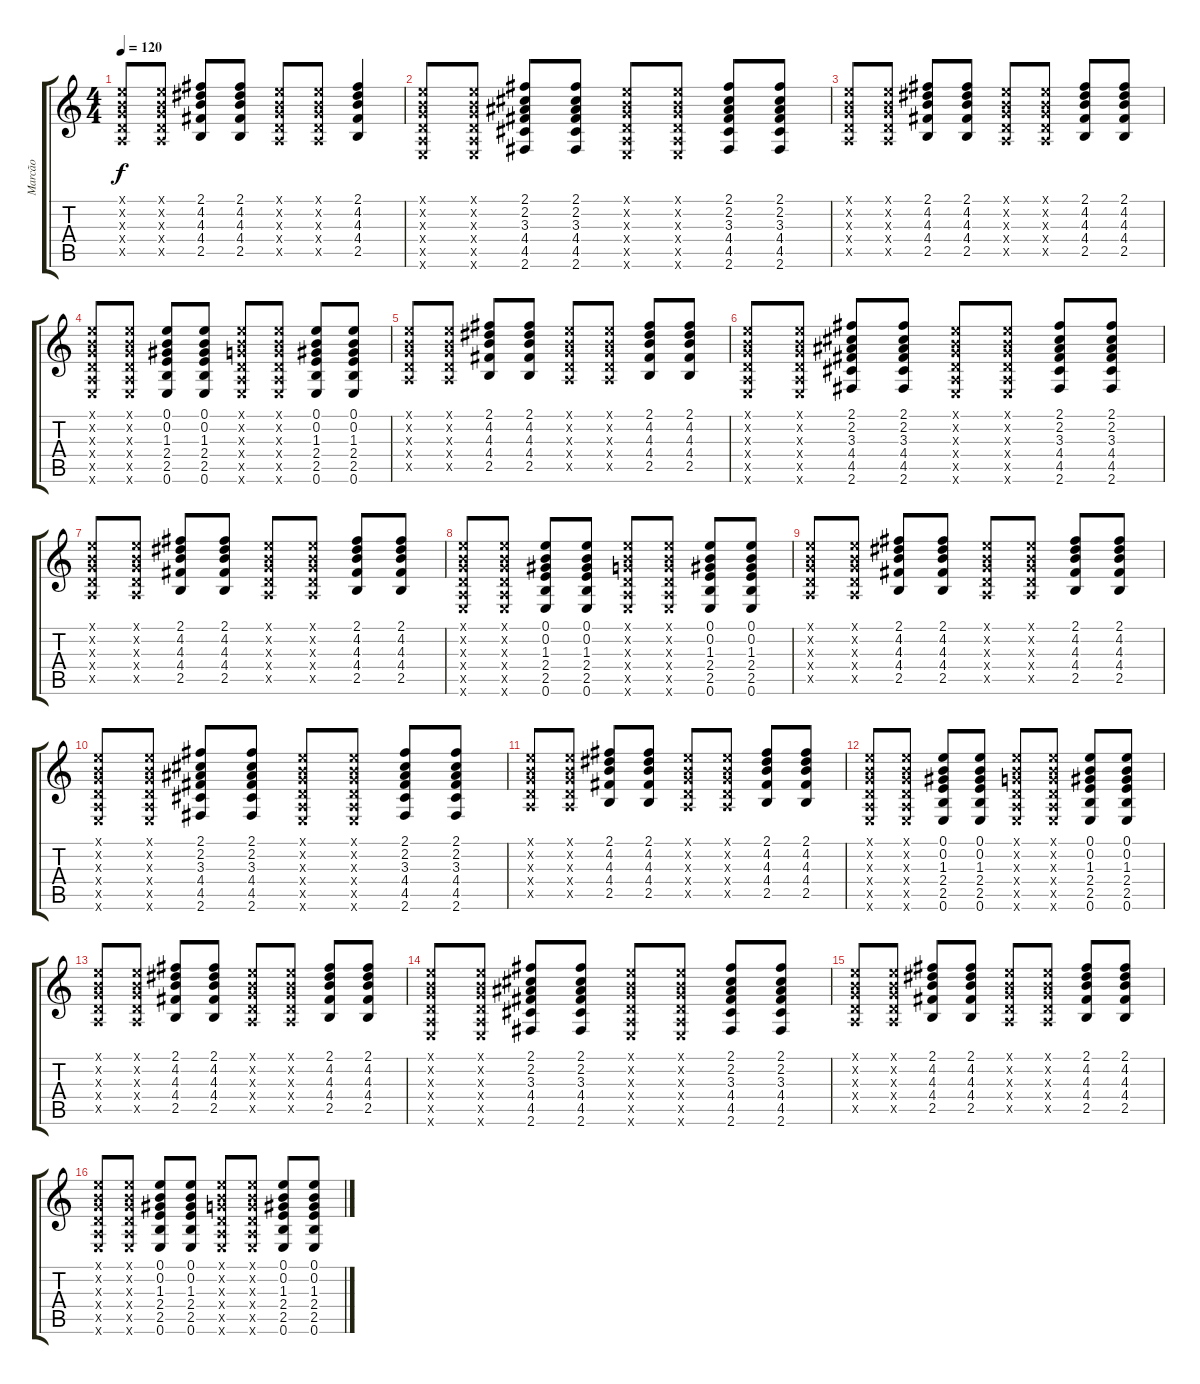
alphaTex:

\track ("Marcão" "Marcão") {instrument acousticguitarsteel}
\staff {score tabs}
\tuning (E4 B3 G3 D3 A2 E2) {hide}
\ts (4 4)
\tempo 120
\clef g2
\ks c
(0.1{x} 0.2{x} 0.3{x} 0.4{x} 0.5{x}).8{dy f} (0.1{x} 0.2{x} 0.3{x} 0.4{x} 0.5{x}).8 (2.1 4.2 4.3 4.4 2.5).8 (2.1 4.2 4.3 4.4 2.5).8 (0.1{x} 0.2{x} 0.3{x} 0.4{x} 0.5{x}).8 (0.1{x} 0.2{x} 0.3{x} 0.4{x} 0.5{x}).8 (2.1 4.2 4.3 4.4 2.5).4 |
(0.1{x} 0.2{x} 0.3{x} 0.4{x} 0.5{x} 0.6{x}).8 (0.1{x} 0.2{x} 0.3{x} 0.4{x} 0.5{x} 0.6{x}).8 (2.1 2.2 3.3 4.4 4.5 2.6).8 (2.1 2.2 3.3 4.4 4.5 2.6).8 (0.1{x} 0.2{x} 0.3{x} 0.4{x} 0.5{x} 0.6{x}).8 (0.1{x} 0.2{x} 0.3{x} 0.4{x} 0.5{x} 0.6{x}).8 (2.1 2.2 3.3 4.4 4.5 2.6).8 (2.1 2.2 3.3 4.4 4.5 2.6).8 |
(0.1{x} 0.2{x} 0.3{x} 0.4{x} 0.5{x}).8 (0.1{x} 0.2{x} 0.3{x} 0.4{x} 0.5{x}).8 (2.1 4.2 4.3 4.4 2.5).8 (2.1 4.2 4.3 4.4 2.5).8 (0.1{x} 0.2{x} 0.3{x} 0.4{x} 0.5{x}).8 (0.1{x} 0.2{x} 0.3{x} 0.4{x} 0.5{x}).8 (2.1 4.2 4.3 4.4 2.5).8 (2.1 4.2 4.3 4.4 2.5).8 |
(0.1{x} 0.2{x} 0.3{x} 0.4{x} 0.5{x} 0.6{x}).8 (0.1{x} 0.2{x} 0.3{x} 0.4{x} 0.5{x} 0.6{x}).8 (0.1 0.2 1.3 2.4 2.5 0.6).8 (0.1 0.2 1.3 2.4 2.5 0.6).8 (0.1{x} 0.2{x} 0.3{x} 0.4{x} 0.5{x} 0.6{x}).8 (0.1{x} 0.2{x} 0.3{x} 0.4{x} 0.5{x} 0.6{x}).8 (0.1 0.2 1.3 2.4 2.5 0.6).8 (0.1 0.2 1.3 2.4 2.5 0.6).8 |
(0.1{x} 0.2{x} 0.3{x} 0.4{x} 0.5{x}).8 (0.1{x} 0.2{x} 0.3{x} 0.4{x} 0.5{x}).8 (2.1 4.2 4.3 4.4 2.5).8 (2.1 4.2 4.3 4.4 2.5).8 (0.1{x} 0.2{x} 0.3{x} 0.4{x} 0.5{x}).8 (0.1{x} 0.2{x} 0.3{x} 0.4{x} 0.5{x}).8 (2.1 4.2 4.3 4.4 2.5).8 (2.1 4.2 4.3 4.4 2.5).8 |
(0.1{x} 0.2{x} 0.3{x} 0.4{x} 0.5{x} 0.6{x}).8 (0.1{x} 0.2{x} 0.3{x} 0.4{x} 0.5{x} 0.6{x}).8 (2.1 2.2 3.3 4.4 4.5 2.6).8 (2.1 2.2 3.3 4.4 4.5 2.6).8 (0.1{x} 0.2{x} 0.3{x} 0.4{x} 0.5{x} 0.6{x}).8 (0.1{x} 0.2{x} 0.3{x} 0.4{x} 0.5{x} 0.6{x}).8 (2.1 2.2 3.3 4.4 4.5 2.6).8 (2.1 2.2 3.3 4.4 4.5 2.6).8 |
(0.1{x} 0.2{x} 0.3{x} 0.4{x} 0.5{x}).8 (0.1{x} 0.2{x} 0.3{x} 0.4{x} 0.5{x}).8 (2.1 4.2 4.3 4.4 2.5).8 (2.1 4.2 4.3 4.4 2.5).8 (0.1{x} 0.2{x} 0.3{x} 0.4{x} 0.5{x}).8 (0.1{x} 0.2{x} 0.3{x} 0.4{x} 0.5{x}).8 (2.1 4.2 4.3 4.4 2.5).8 (2.1 4.2 4.3 4.4 2.5).8 |
(0.1{x} 0.2{x} 0.3{x} 0.4{x} 0.5{x} 0.6{x}).8 (0.1{x} 0.2{x} 0.3{x} 0.4{x} 0.5{x} 0.6{x}).8 (0.1 0.2 1.3 2.4 2.5 0.6).8 (0.1 0.2 1.3 2.4 2.5 0.6).8 (0.1{x} 0.2{x} 0.3{x} 0.4{x} 0.5{x} 0.6{x}).8 (0.1{x} 0.2{x} 0.3{x} 0.4{x} 0.5{x} 0.6{x}).8 (0.1 0.2 1.3 2.4 2.5 0.6).8 (0.1 0.2 1.3 2.4 2.5 0.6).8 |
(0.1{x} 0.2{x} 0.3{x} 0.4{x} 0.5{x}).8 (0.1{x} 0.2{x} 0.3{x} 0.4{x} 0.5{x}).8 (2.1 4.2 4.3 4.4 2.5).8 (2.1 4.2 4.3 4.4 2.5).8 (0.1{x} 0.2{x} 0.3{x} 0.4{x} 0.5{x}).8 (0.1{x} 0.2{x} 0.3{x} 0.4{x} 0.5{x}).8 (2.1 4.2 4.3 4.4 2.5).8 (2.1 4.2 4.3 4.4 2.5).8 |
(0.1{x} 0.2{x} 0.3{x} 0.4{x} 0.5{x} 0.6{x}).8 (0.1{x} 0.2{x} 0.3{x} 0.4{x} 0.5{x} 0.6{x}).8 (2.1 2.2 3.3 4.4 4.5 2.6).8 (2.1 2.2 3.3 4.4 4.5 2.6).8 (0.1{x} 0.2{x} 0.3{x} 0.4{x} 0.5{x} 0.6{x}).8 (0.1{x} 0.2{x} 0.3{x} 0.4{x} 0.5{x} 0.6{x}).8 (2.1 2.2 3.3 4.4 4.5 2.6).8 (2.1 2.2 3.3 4.4 4.5 2.6).8 |
(0.1{x} 0.2{x} 0.3{x} 0.4{x} 0.5{x}).8 (0.1{x} 0.2{x} 0.3{x} 0.4{x} 0.5{x}).8 (2.1 4.2 4.3 4.4 2.5).8 (2.1 4.2 4.3 4.4 2.5).8 (0.1{x} 0.2{x} 0.3{x} 0.4{x} 0.5{x}).8 (0.1{x} 0.2{x} 0.3{x} 0.4{x} 0.5{x}).8 (2.1 4.2 4.3 4.4 2.5).8 (2.1 4.2 4.3 4.4 2.5).8 |
(0.1{x} 0.2{x} 0.3{x} 0.4{x} 0.5{x} 0.6{x}).8 (0.1{x} 0.2{x} 0.3{x} 0.4{x} 0.5{x} 0.6{x}).8 (0.1 0.2 1.3 2.4 2.5 0.6).8 (0.1 0.2 1.3 2.4 2.5 0.6).8 (0.1{x} 0.2{x} 0.3{x} 0.4{x} 0.5{x} 0.6{x}).8 (0.1{x} 0.2{x} 0.3{x} 0.4{x} 0.5{x} 0.6{x}).8 (0.1 0.2 1.3 2.4 2.5 0.6).8 (0.1 0.2 1.3 2.4 2.5 0.6).8 |
(0.1{x} 0.2{x} 0.3{x} 0.4{x} 0.5{x}).8 (0.1{x} 0.2{x} 0.3{x} 0.4{x} 0.5{x}).8 (2.1 4.2 4.3 4.4 2.5).8 (2.1 4.2 4.3 4.4 2.5).8 (0.1{x} 0.2{x} 0.3{x} 0.4{x} 0.5{x}).8 (0.1{x} 0.2{x} 0.3{x} 0.4{x} 0.5{x}).8 (2.1 4.2 4.3 4.4 2.5).8 (2.1 4.2 4.3 4.4 2.5).8 |
(0.1{x} 0.2{x} 0.3{x} 0.4{x} 0.5{x} 0.6{x}).8 (0.1{x} 0.2{x} 0.3{x} 0.4{x} 0.5{x} 0.6{x}).8 (2.1 2.2 3.3 4.4 4.5 2.6).8 (2.1 2.2 3.3 4.4 4.5 2.6).8 (0.1{x} 0.2{x} 0.3{x} 0.4{x} 0.5{x} 0.6{x}).8 (0.1{x} 0.2{x} 0.3{x} 0.4{x} 0.5{x} 0.6{x}).8 (2.1 2.2 3.3 4.4 4.5 2.6).8 (2.1 2.2 3.3 4.4 4.5 2.6).8 |
(0.1{x} 0.2{x} 0.3{x} 0.4{x} 0.5{x}).8 (0.1{x} 0.2{x} 0.3{x} 0.4{x} 0.5{x}).8 (2.1 4.2 4.3 4.4 2.5).8 (2.1 4.2 4.3 4.4 2.5).8 (0.1{x} 0.2{x} 0.3{x} 0.4{x} 0.5{x}).8 (0.1{x} 0.2{x} 0.3{x} 0.4{x} 0.5{x}).8 (2.1 4.2 4.3 4.4 2.5).8 (2.1 4.2 4.3 4.4 2.5).8 |
(0.1{x} 0.2{x} 0.3{x} 0.4{x} 0.5{x} 0.6{x}).8 (0.1{x} 0.2{x} 0.3{x} 0.4{x} 0.5{x} 0.6{x}).8 (0.1 0.2 1.3 2.4 2.5 0.6).8 (0.1 0.2 1.3 2.4 2.5 0.6).8 (0.1{x} 0.2{x} 0.3{x} 0.4{x} 0.5{x} 0.6{x}).8 (0.1{x} 0.2{x} 0.3{x} 0.4{x} 0.5{x} 0.6{x}).8 (0.1 0.2 1.3 2.4 2.5 0.6).8 (0.1 0.2 1.3 2.4 2.5 0.6).8
